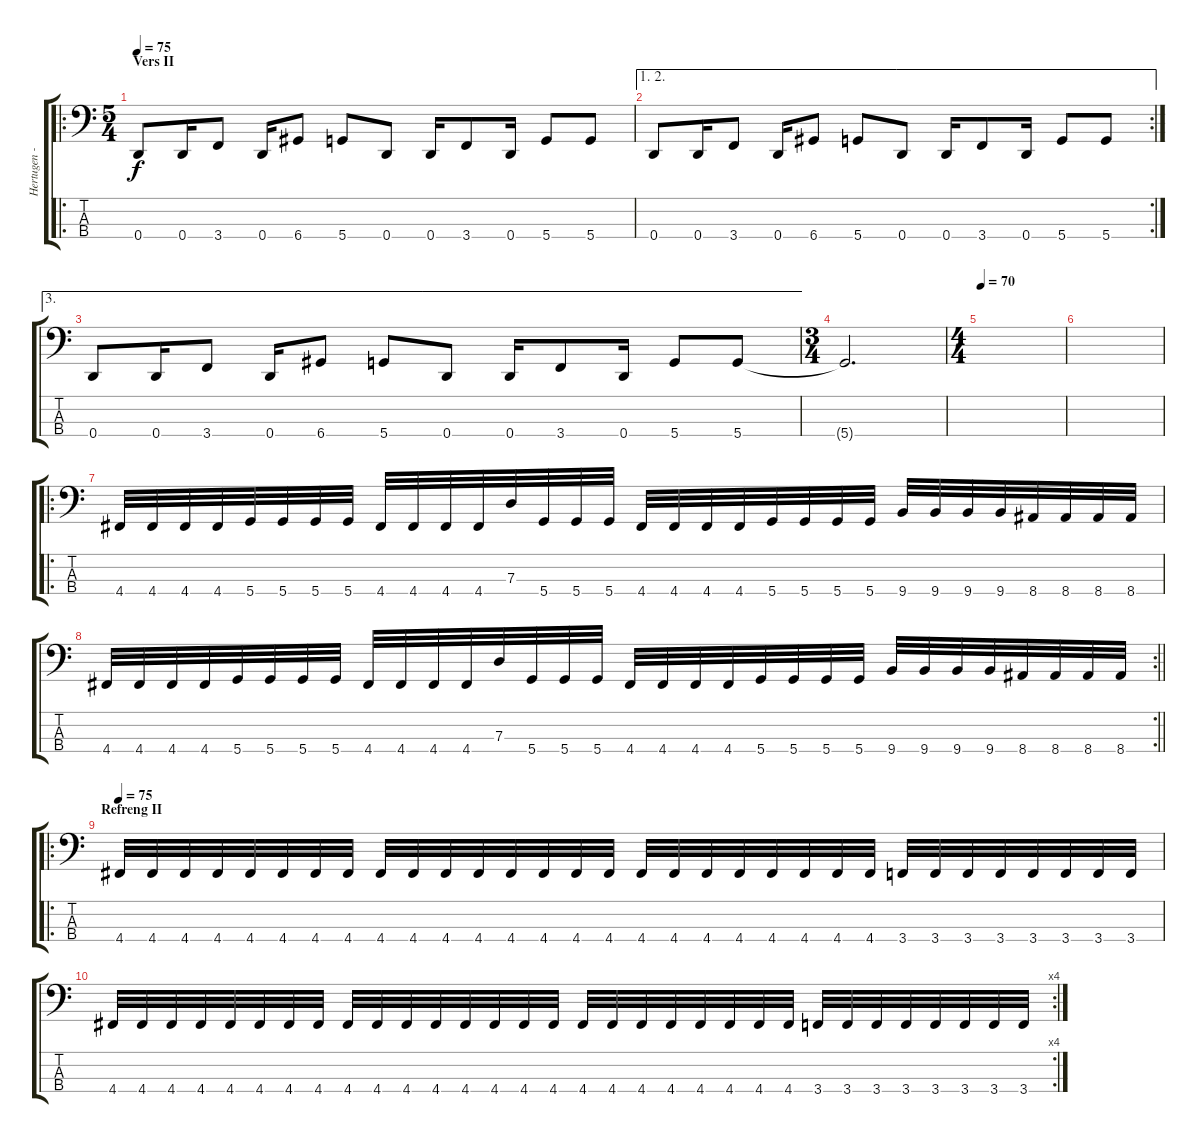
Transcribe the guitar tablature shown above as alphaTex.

\track ("Hertugen - Bass" "Hertugen -") {instrument electricbasspick}
\staff {score tabs}
\tuning (F2 C2 G1 D1) {hide}
\ro
\ts (5 4)
\section ("" "Vers II")
\tempo 75
\clef f4
\ks c
0.4.8{dy f} 0.4.16 3.4.8 0.4.16 6.4.8 5.4.8 0.4.8 0.4.16 3.4.8 0.4.16 5.4.8 5.4.8 |
\ae (1 2)
\rc 2
0.4.8 0.4.16 3.4.8 0.4.16 6.4.8 5.4.8 0.4.8 0.4.16 3.4.8 0.4.16 5.4.8 5.4.8 |
\ae 3
0.4.8 0.4.16 3.4.8 0.4.16 6.4.8 5.4.8 0.4.8 0.4.16 3.4.8 0.4.16 5.4.8 5.4.8 |
\ts (3 4)
5.4{t}.2{d} |
\ts (4 4)
\tempo 70
|
|
\ro
4.4.32 4.4.32 4.4.32 4.4.32 5.4.32 5.4.32 5.4.32 5.4.32 4.4.32 4.4.32 4.4.32 4.4.32 7.3.32 5.4.32 5.4.32 5.4.32 4.4.32 4.4.32 4.4.32 4.4.32 5.4.32 5.4.32 5.4.32 5.4.32 9.4.32 9.4.32 9.4.32 9.4.32 8.4.32 8.4.32 8.4.32 8.4.32 |
\rc 2
\barLineRight lightlight
4.4.32 4.4.32 4.4.32 4.4.32 5.4.32 5.4.32 5.4.32 5.4.32 4.4.32 4.4.32 4.4.32 4.4.32 7.3.32 5.4.32 5.4.32 5.4.32 4.4.32 4.4.32 4.4.32 4.4.32 5.4.32 5.4.32 5.4.32 5.4.32 9.4.32 9.4.32 9.4.32 9.4.32 8.4.32 8.4.32 8.4.32 8.4.32 |
\ro
\section ("" "Refreng II")
\tempo 75
4.4.32 4.4.32 4.4.32 4.4.32 4.4.32 4.4.32 4.4.32 4.4.32 4.4.32 4.4.32 4.4.32 4.4.32 4.4.32 4.4.32 4.4.32 4.4.32 4.4.32 4.4.32 4.4.32 4.4.32 4.4.32 4.4.32 4.4.32 4.4.32 3.4.32 3.4.32 3.4.32 3.4.32 3.4.32 3.4.32 3.4.32 3.4.32 |
\rc 4
4.4.32 4.4.32 4.4.32 4.4.32 4.4.32 4.4.32 4.4.32 4.4.32 4.4.32 4.4.32 4.4.32 4.4.32 4.4.32 4.4.32 4.4.32 4.4.32 4.4.32 4.4.32 4.4.32 4.4.32 4.4.32 4.4.32 4.4.32 4.4.32 3.4.32 3.4.32 3.4.32 3.4.32 3.4.32 3.4.32 3.4.32 3.4.32
